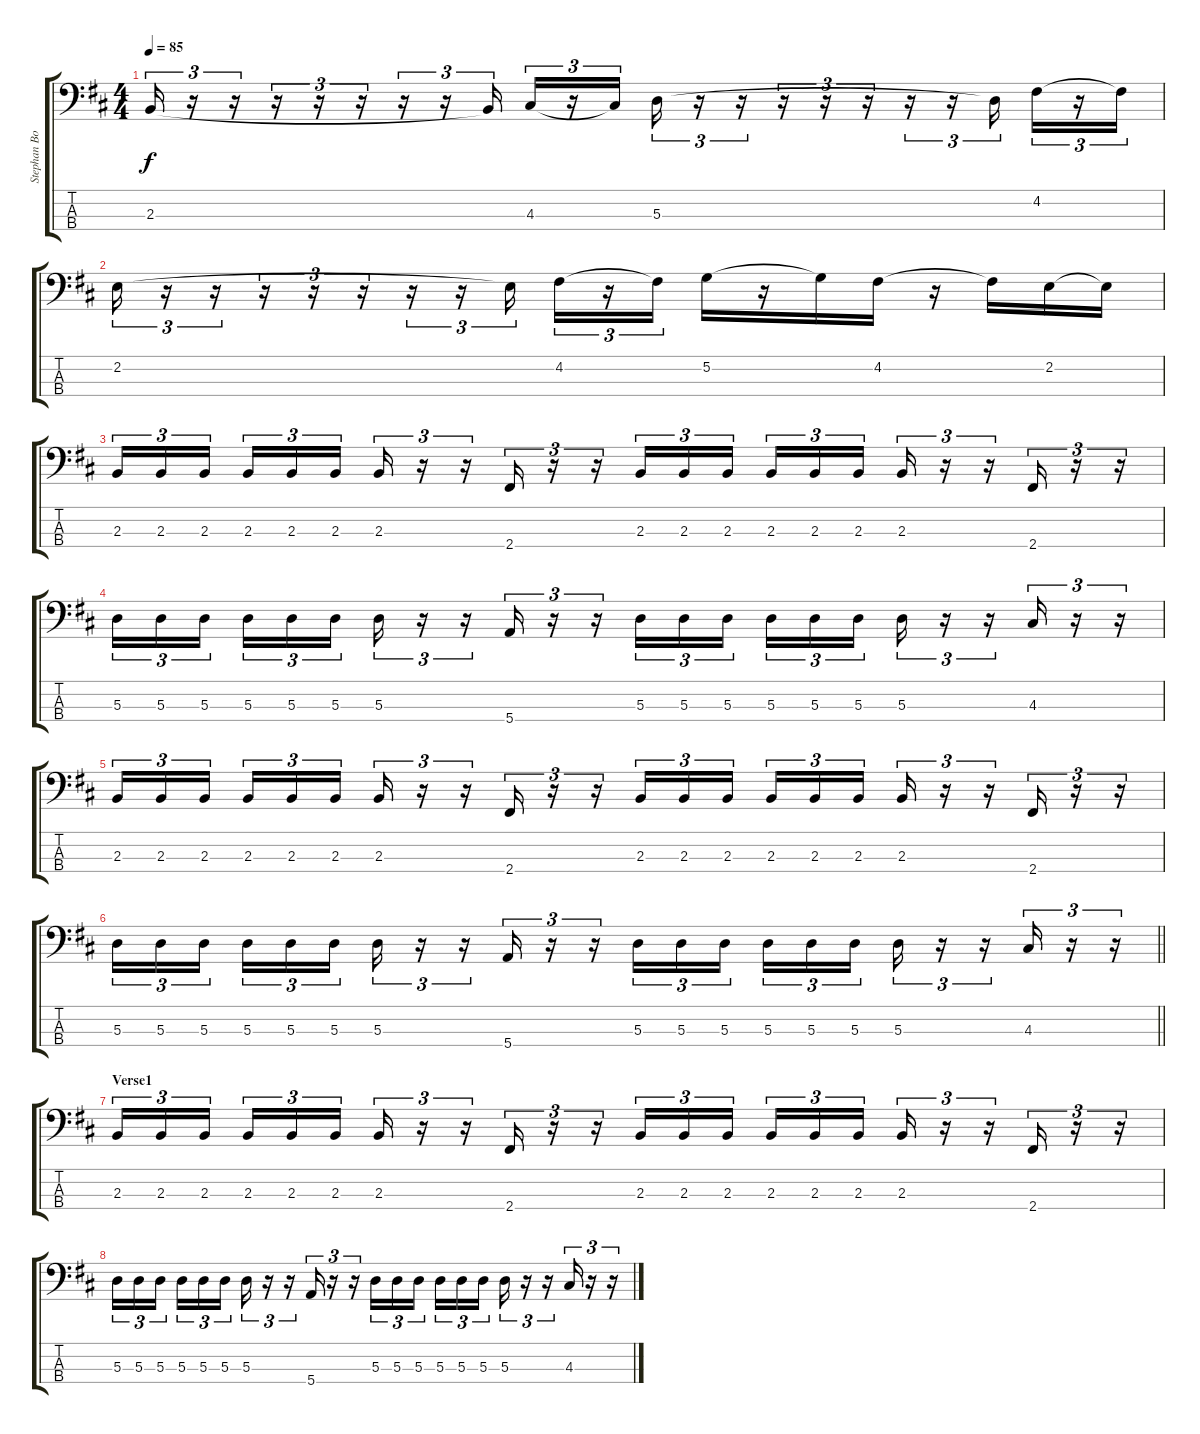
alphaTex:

\track ("Stephan Boriss" "Stephan Bo") {instrument electricbasspick}
\staff {score tabs}
\tuning (G2 D2 A1 E1) {hide}
\ts (4 4)
\tempo 85
\clef f4
\ks bminor
2.3.16{tu (3 2) dy f} r.16{tu (3 2)} r.16{tu (3 2)} r.16{tu (3 2)} r.16{tu (3 2)} r.16{tu (3 2)} r.16{tu (3 2)} r.16{tu (3 2)} 2.3{t}.16{tu (3 2)} 4.3.16{tu (3 2)} r.16{tu (3 2)} 4.3{t}.16{tu (3 2)} 5.3.16{tu (3 2)} r.16{tu (3 2)} r.16{tu (3 2)} r.16{tu (3 2)} r.16{tu (3 2)} r.16{tu (3 2)} r.16{tu (3 2)} r.16{tu (3 2)} 5.3{t}.16{tu (3 2)} 4.2.16{tu (3 2)} r.16{tu (3 2)} 4.2{t}.16{tu (3 2)} |
2.2.16{tu (3 2)} r.16{tu (3 2)} r.16{tu (3 2)} r.16{tu (3 2)} r.16{tu (3 2)} r.16{tu (3 2)} r.16{tu (3 2)} r.16{tu (3 2)} 2.2{t}.16{tu (3 2)} 4.2.16{tu (3 2)} r.16{tu (3 2)} 4.2{t}.16{tu (3 2)} 5.2.16 r.16 5.2{t}.16 4.2.16 r.16 4.2{t}.16 2.2.16 2.2{t}.16 |
2.3.16{tu (3 2)} 2.3.16{tu (3 2)} 2.3.16{tu (3 2) beam splitsecondary} 2.3.16{tu (3 2)} 2.3.16{tu (3 2)} 2.3.16{tu (3 2)} 2.3.16{tu (3 2)} r.16{tu (3 2)} r.16{tu (3 2)} 2.4.16{tu (3 2)} r.16{tu (3 2)} r.16{tu (3 2)} 2.3.16{tu (3 2)} 2.3.16{tu (3 2)} 2.3.16{tu (3 2) beam splitsecondary} 2.3.16{tu (3 2)} 2.3.16{tu (3 2)} 2.3.16{tu (3 2)} 2.3.16{tu (3 2)} r.16{tu (3 2)} r.16{tu (3 2)} 2.4.16{tu (3 2)} r.16{tu (3 2)} r.16{tu (3 2)} |
5.3.16{tu (3 2)} 5.3.16{tu (3 2)} 5.3.16{tu (3 2) beam splitsecondary} 5.3.16{tu (3 2)} 5.3.16{tu (3 2)} 5.3.16{tu (3 2)} 5.3.16{tu (3 2)} r.16{tu (3 2)} r.16{tu (3 2)} 5.4.16{tu (3 2)} r.16{tu (3 2)} r.16{tu (3 2)} 5.3.16{tu (3 2)} 5.3.16{tu (3 2)} 5.3.16{tu (3 2) beam splitsecondary} 5.3.16{tu (3 2)} 5.3.16{tu (3 2)} 5.3.16{tu (3 2)} 5.3.16{tu (3 2)} r.16{tu (3 2)} r.16{tu (3 2)} 4.3.16{tu (3 2)} r.16{tu (3 2)} r.16{tu (3 2)} |
2.3.16{tu (3 2)} 2.3.16{tu (3 2)} 2.3.16{tu (3 2) beam splitsecondary} 2.3.16{tu (3 2)} 2.3.16{tu (3 2)} 2.3.16{tu (3 2)} 2.3.16{tu (3 2)} r.16{tu (3 2)} r.16{tu (3 2)} 2.4.16{tu (3 2)} r.16{tu (3 2)} r.16{tu (3 2)} 2.3.16{tu (3 2)} 2.3.16{tu (3 2)} 2.3.16{tu (3 2) beam splitsecondary} 2.3.16{tu (3 2)} 2.3.16{tu (3 2)} 2.3.16{tu (3 2)} 2.3.16{tu (3 2)} r.16{tu (3 2)} r.16{tu (3 2)} 2.4.16{tu (3 2)} r.16{tu (3 2)} r.16{tu (3 2)} |
\barLineRight lightlight
5.3.16{tu (3 2)} 5.3.16{tu (3 2)} 5.3.16{tu (3 2) beam splitsecondary} 5.3.16{tu (3 2)} 5.3.16{tu (3 2)} 5.3.16{tu (3 2)} 5.3.16{tu (3 2)} r.16{tu (3 2)} r.16{tu (3 2)} 5.4.16{tu (3 2)} r.16{tu (3 2)} r.16{tu (3 2)} 5.3.16{tu (3 2)} 5.3.16{tu (3 2)} 5.3.16{tu (3 2) beam splitsecondary} 5.3.16{tu (3 2)} 5.3.16{tu (3 2)} 5.3.16{tu (3 2)} 5.3.16{tu (3 2)} r.16{tu (3 2)} r.16{tu (3 2)} 4.3.16{tu (3 2)} r.16{tu (3 2)} r.16{tu (3 2)} |
\section ("" "Verse1")
2.3.16{tu (3 2)} 2.3.16{tu (3 2)} 2.3.16{tu (3 2) beam splitsecondary} 2.3.16{tu (3 2)} 2.3.16{tu (3 2)} 2.3.16{tu (3 2)} 2.3.16{tu (3 2)} r.16{tu (3 2)} r.16{tu (3 2)} 2.4.16{tu (3 2)} r.16{tu (3 2)} r.16{tu (3 2)} 2.3.16{tu (3 2)} 2.3.16{tu (3 2)} 2.3.16{tu (3 2) beam splitsecondary} 2.3.16{tu (3 2)} 2.3.16{tu (3 2)} 2.3.16{tu (3 2)} 2.3.16{tu (3 2)} r.16{tu (3 2)} r.16{tu (3 2)} 2.4.16{tu (3 2)} r.16{tu (3 2)} r.16{tu (3 2)} |
5.3.16{tu (3 2)} 5.3.16{tu (3 2)} 5.3.16{tu (3 2) beam splitsecondary} 5.3.16{tu (3 2)} 5.3.16{tu (3 2)} 5.3.16{tu (3 2)} 5.3.16{tu (3 2)} r.16{tu (3 2)} r.16{tu (3 2)} 5.4.16{tu (3 2)} r.16{tu (3 2)} r.16{tu (3 2)} 5.3.16{tu (3 2)} 5.3.16{tu (3 2)} 5.3.16{tu (3 2) beam splitsecondary} 5.3.16{tu (3 2)} 5.3.16{tu (3 2)} 5.3.16{tu (3 2)} 5.3.16{tu (3 2)} r.16{tu (3 2)} r.16{tu (3 2)} 4.3.16{tu (3 2)} r.16{tu (3 2)} r.16{tu (3 2)}
